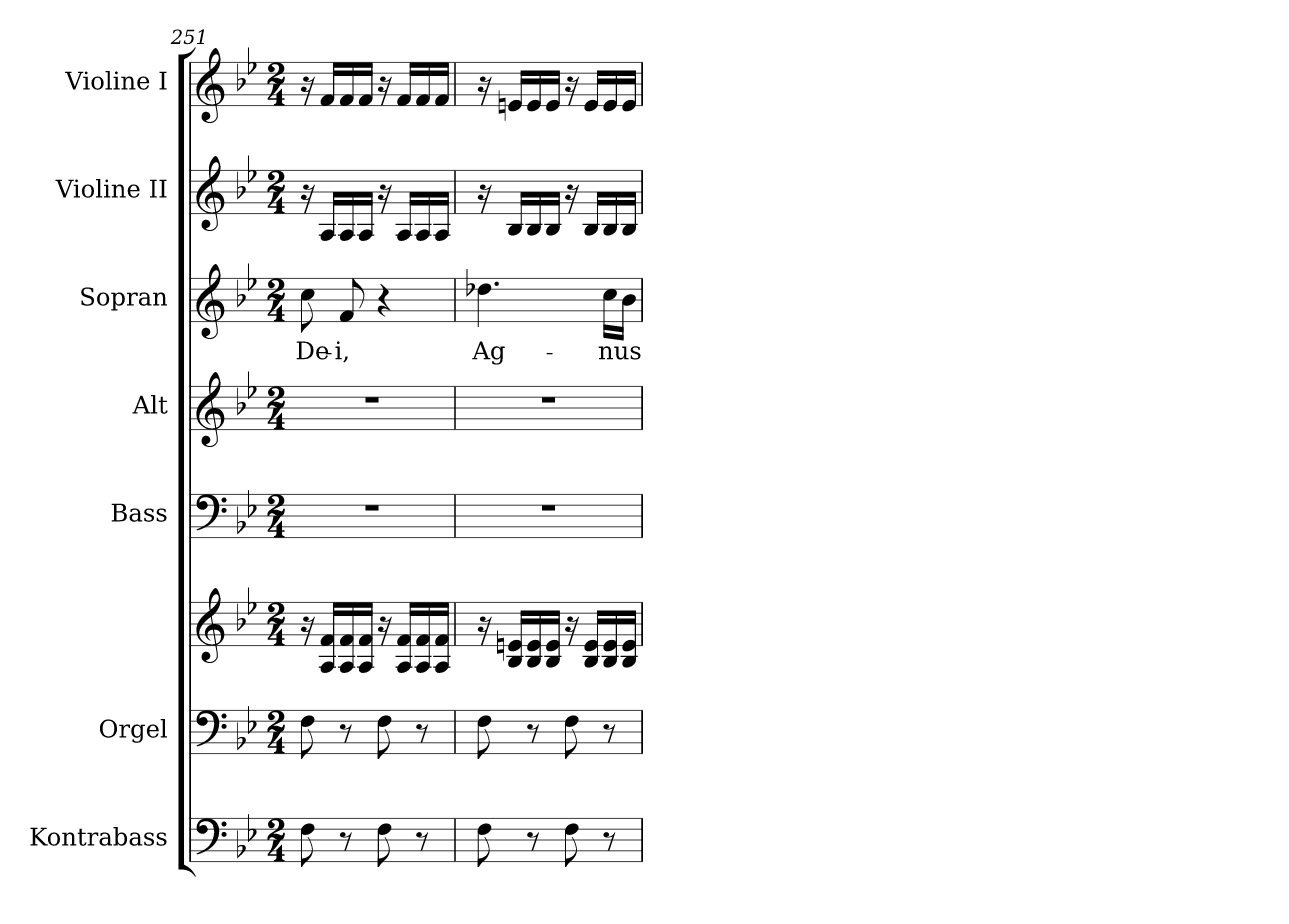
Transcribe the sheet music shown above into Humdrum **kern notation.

**kern	**kern	**kern	**kern	**kern	**kern	**text	**kern	**kern
*part7	*part6	*part6	*part5	*part4	*part3	*part3	*part2	*part1
*staff8	*staff7	*staff6	*staff5	*staff4	*staff3	*staff3	*staff2	*staff1
*I"Kontrabass	*I"Orgel	*	*I"Bass	*I"Alt	*I"Sopran	*	*I"Violine II	*I"Violine I
*I'Kb.	*I'Org.	*	*I'B	*I'A	*I'S	*	*I'Vl. II	*I'Vl. I
!!LO:PB:g=z
*clefF4	*clefF4	*clefG2	*clefF4	*clefG2	*clefG2	*	*clefG2	*clefG2
*ITrd7c12	*	*	*	*	*	*	*	*
*k[b-e-]	*k[b-e-]	*k[b-e-]	*k[b-e-]	*k[b-e-]	*k[b-e-]	*	*k[b-e-]	*k[b-e-]
*B-:	*B-:	*B-:	*B-:	*B-:	*B-:	*	*B-:	*B-:
*M2/4	*M2/4	*M2/4	*M2/4	*M2/4	*M2/4	*	*M2/4	*M2/4
=251	=251	=251	=251	=251	=251	=251	=251	=251
!	!	!	!	!	!	!LO:LY:b	!	!
8FF\	8F\	16r	2r	2r	8cc\	De-	16r	16r
.	.	16A/ 16f/LL	.	.	.	.	16A/LL	16f/LL
!	!	!	!	!	!	!LO:LY:b	!	!
8r	8r	16A/ 16f/	.	.	8f/	-i,	16A/	16f/
.	.	16A/ 16f/JJ	.	.	.	.	16A/JJ	16f/JJ
8FF\	8F\	16r	.	.	4r	.	16r	16r
.	.	16A/ 16f/LL	.	.	.	.	16A/LL	16f/LL
8r	8r	16A/ 16f/	.	.	.	.	16A/	16f/
.	.	16A/ 16f/JJ	.	.	.	.	16A/JJ	16f/JJ
=252	=252	=252	=252	=252	=252	=252	=252	=252
!	!	!	!	!	!	!LO:LY:b	!	!
8FF\	8F\	16r	2r	2r	4.dd-X\	Ag-	16r	16r
.	.	16B-/ 16en/LL	.	.	.	.	16B-/LL	16en/LL
8r	8r	16B-/ 16e/	.	.	.	.	16B-/	16e/
.	.	16B-/ 16e/JJ	.	.	.	.	16B-/JJ	16e/JJ
8FF\	8F\	16r	.	.	.	.	16r	16r
.	.	16B-/ 16e/LL	.	.	.	.	16B-/LL	16e/LL
!	!	!	!	!	!	!LO:LY:b	!	!
8r	8r	16B-/ 16e/	.	.	16cc\LL	-nus	16B-/	16e/
.	.	16B-/ 16e/JJ	.	.	16b-\JJ	.	16B-/JJ	16e/JJ
=	=	=	=	=	=	=	=	=
*-	*-	*-	*-	*-	*-	*-	*-	*-
